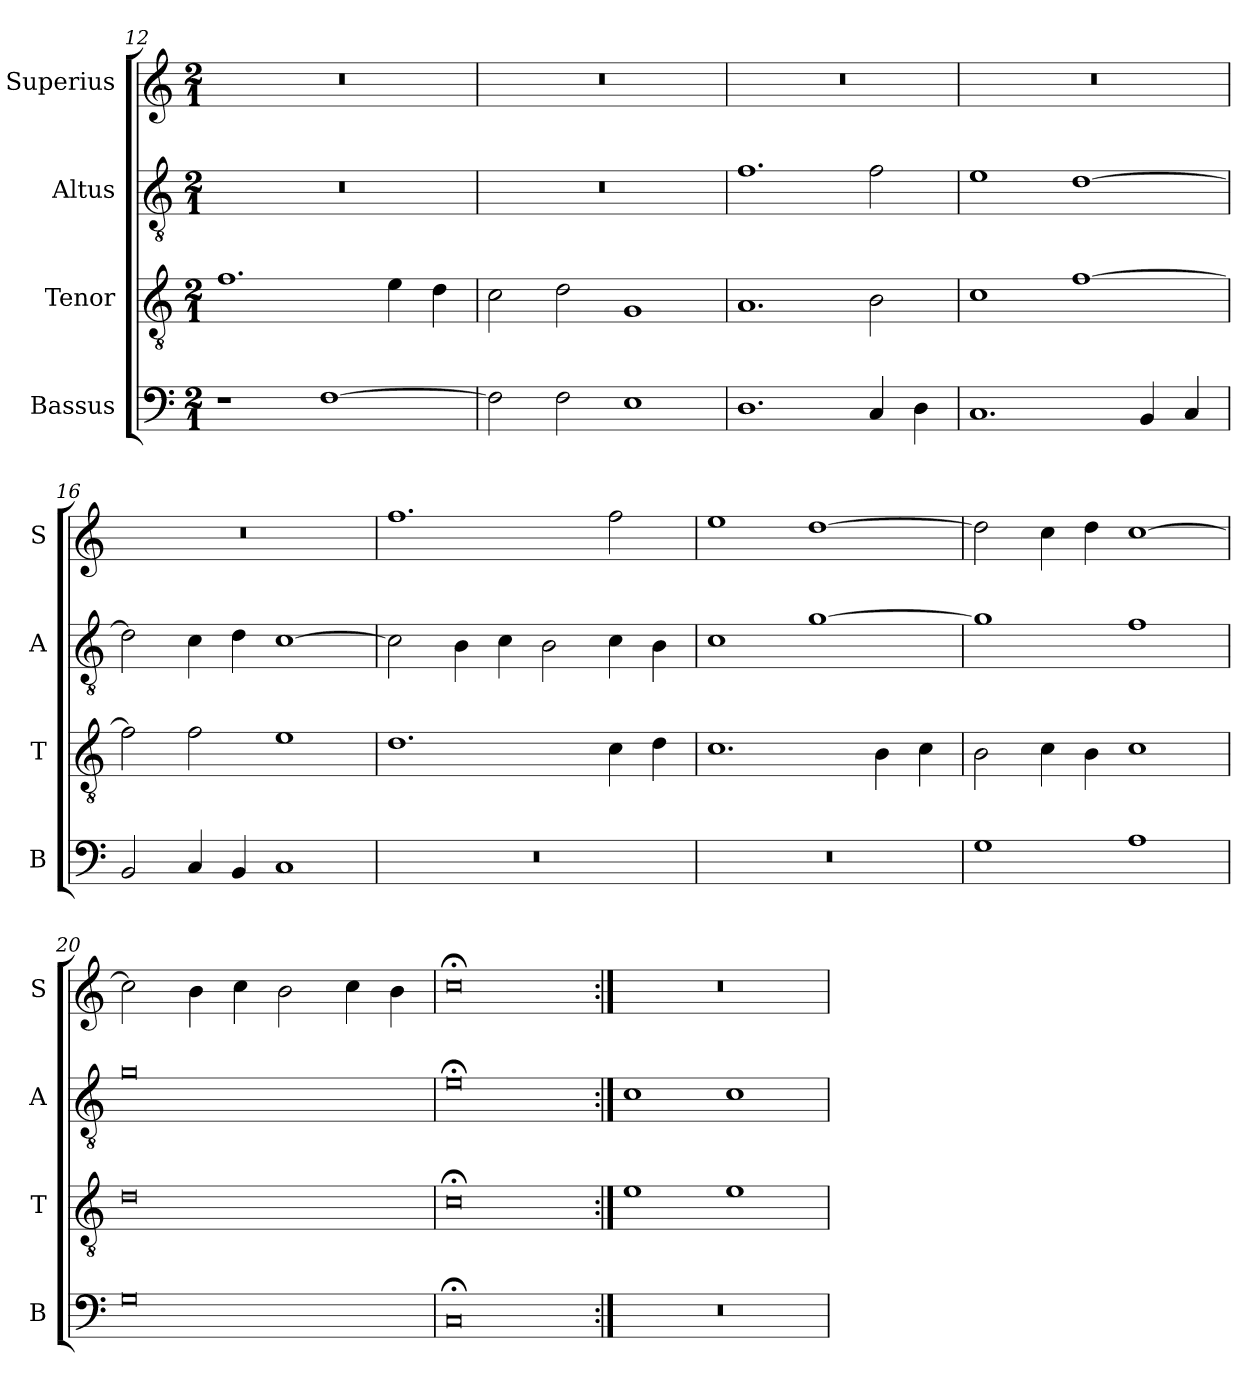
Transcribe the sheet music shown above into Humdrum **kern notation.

**kern	**kern	**kern	**kern
*part4	*part3	*part2	*part1
*staff4	*staff3	*staff2	*staff1
*I"Bassus	*I"Tenor	*I"Altus	*I"Superius
*I'B	*I'T	*I'A	*I'S
*clefF4	*clefGv2	*clefGv2	*clefG2
*k[]	*k[]	*k[]	*k[]
*M2/1	*M2/1	*M2/1	*M2/1
=12	=12	=12	=12
1r	1.f	0r	0r
[1F	.	.	.
.	4e\	.	.
.	4d\	.	.
=13	=13	=13	=13
2F\]	2c\	0r	0r
2F\	2d\	.	.
1E	1G	.	.
=14	=14	=14	=14
1.D	1.A	1.f	0r
4C/	2B\	2f\	.
4D\	.	.	.
=15	=15	=15	=15
1.C	1c	1e	0r
.	[1f	[1d	.
4BB/	.	.	.
4C/	.	.	.
=16	=16	=16	=16
2BB/	2f\]	2d\]	0r
4C/	2f\	4c\	.
4BB/	.	4d\	.
1C	1e	[1c	.
=17	=17	=17	=17
0r	1.d	2c\]	1.ff
.	.	4B\	.
.	.	4c\	.
.	.	2B\	.
.	4c\	4c\	2ff\
.	4d\	4B\	.
=18	=18	=18	=18
0r	1.c	1c	1ee
.	.	[1g	[1dd
.	4B\	.	.
.	4c\	.	.
=19	=19	=19	=19
1G	2B\	1g]	2dd\]
.	4c\	.	4cc\
.	4B\	.	4dd\
1A	1c	1f	[1cc
=20	=20	=20	=20
0G	0d	0g	2cc\]
.	.	.	4b\
.	.	.	4cc\
.	.	.	2b\
.	.	.	4cc\
.	.	.	4b\
=21	=21	=21	=21
0C;<	0c;<	0e;<	0cc;<
=22:|!	=22:|!	=22:|!	=22:|!
0r	1e	1c	0r
.	1e	1c	.
=	=	=	=
*-	*-	*-	*-
